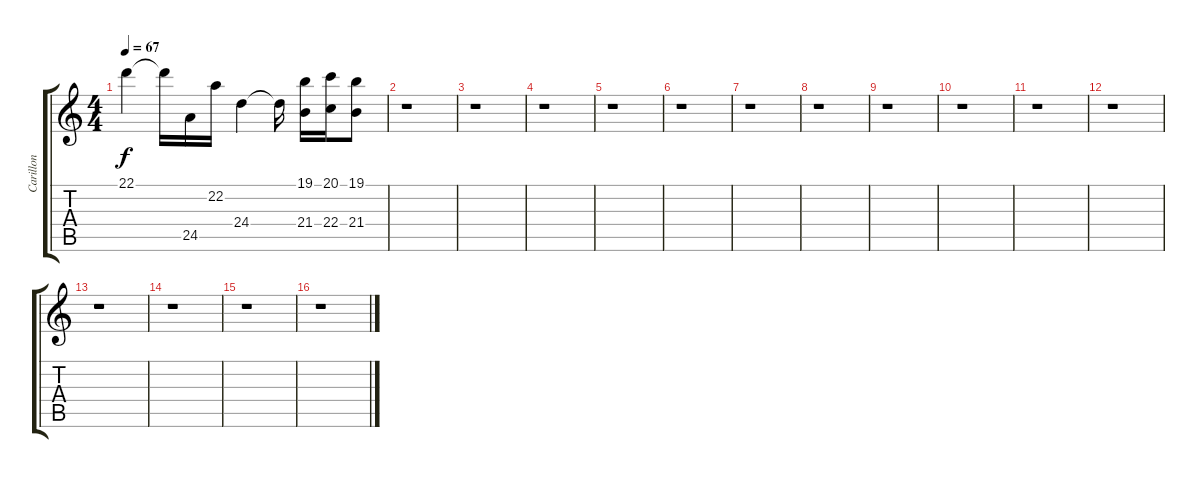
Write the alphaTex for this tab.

\track ("Carillon" "Carillon") {instrument glockenspiel}
\staff {score tabs}
\tuning (E4 B3 G3 D3 A2 E2) {hide}
\ts (4 4)
\tempo 67
\clef g2
\ks c
22.1{t}.4{dy f} 22.1{t}.16 24.5.16 22.2.16 24.4.4 24.4{t}.16 (19.1 21.4).16 (20.1 22.4).16 (19.1 21.4).8 |
r.1 |
r.1 |
r.1 |
r.1 |
r.1 |
r.1 |
r.1 |
r.1 |
r.1 |
r.1 |
r.1 |
r.1 |
r.1 |
r.1 |
r.1
